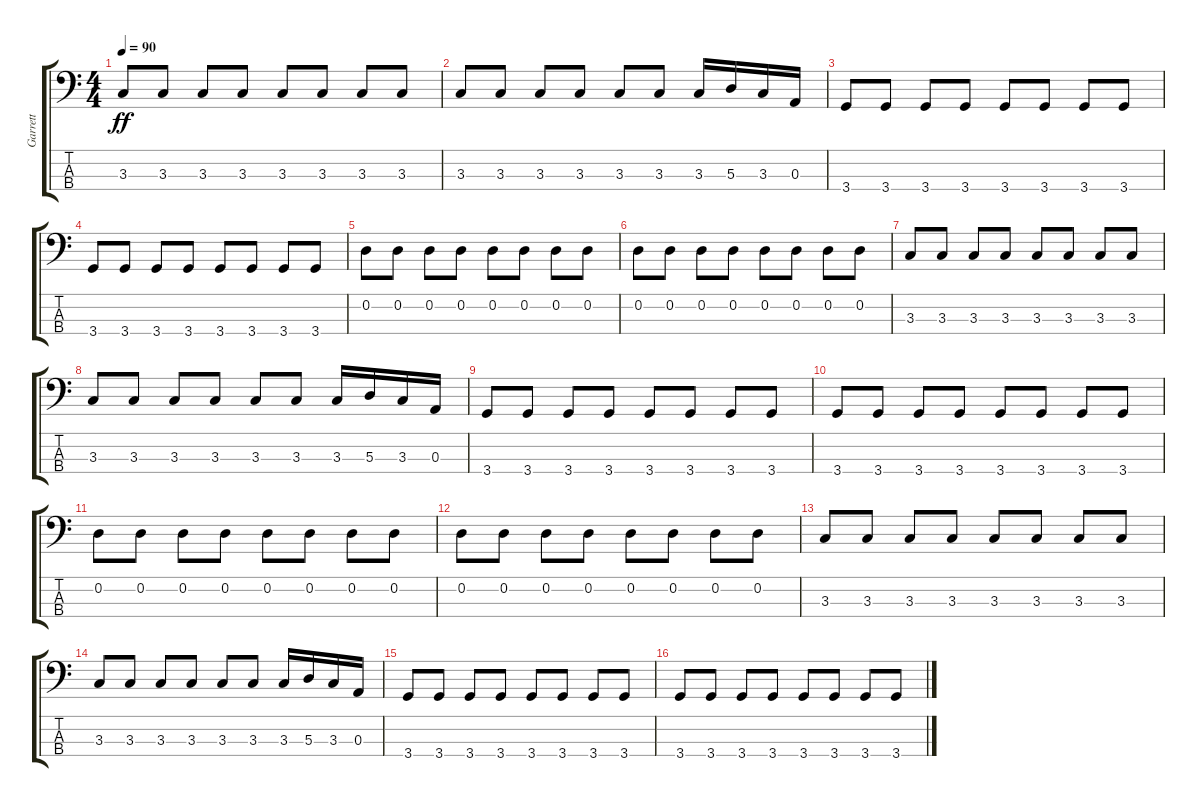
\track ("Garrett" "Garrett") {instrument electricbassfinger}
\staff {score tabs}
\tuning (G2 D2 A1 E1) {hide}
\ts (4 4)
\tempo 90
\clef f4
\ks c
3.3.8{dy ff} 3.3.8 3.3.8 3.3.8 3.3.8 3.3.8 3.3.8 3.3.8 |
3.3.8 3.3.8 3.3.8 3.3.8 3.3.8 3.3.8 3.3.16 5.3.16 3.3.16 0.3.16 |
3.4.8 3.4.8 3.4.8 3.4.8 3.4.8 3.4.8 3.4.8 3.4.8 |
3.4.8 3.4.8 3.4.8 3.4.8 3.4.8 3.4.8 3.4.8 3.4.8 |
0.2.8 0.2.8 0.2.8 0.2.8 0.2.8 0.2.8 0.2.8 0.2.8 |
0.2.8 0.2.8 0.2.8 0.2.8 0.2.8 0.2.8 0.2.8 0.2.8 |
3.3.8 3.3.8 3.3.8 3.3.8 3.3.8 3.3.8 3.3.8 3.3.8 |
3.3.8 3.3.8 3.3.8 3.3.8 3.3.8 3.3.8 3.3.16 5.3.16 3.3.16 0.3.16 |
3.4.8 3.4.8 3.4.8 3.4.8 3.4.8 3.4.8 3.4.8 3.4.8 |
3.4.8 3.4.8 3.4.8 3.4.8 3.4.8 3.4.8 3.4.8 3.4.8 |
0.2.8 0.2.8 0.2.8 0.2.8 0.2.8 0.2.8 0.2.8 0.2.8 |
0.2.8 0.2.8 0.2.8 0.2.8 0.2.8 0.2.8 0.2.8 0.2.8 |
3.3.8 3.3.8 3.3.8 3.3.8 3.3.8 3.3.8 3.3.8 3.3.8 |
3.3.8 3.3.8 3.3.8 3.3.8 3.3.8 3.3.8 3.3.16 5.3.16 3.3.16 0.3.16 |
3.4.8 3.4.8 3.4.8 3.4.8 3.4.8 3.4.8 3.4.8 3.4.8 |
3.4.8 3.4.8 3.4.8 3.4.8 3.4.8 3.4.8 3.4.8 3.4.8
